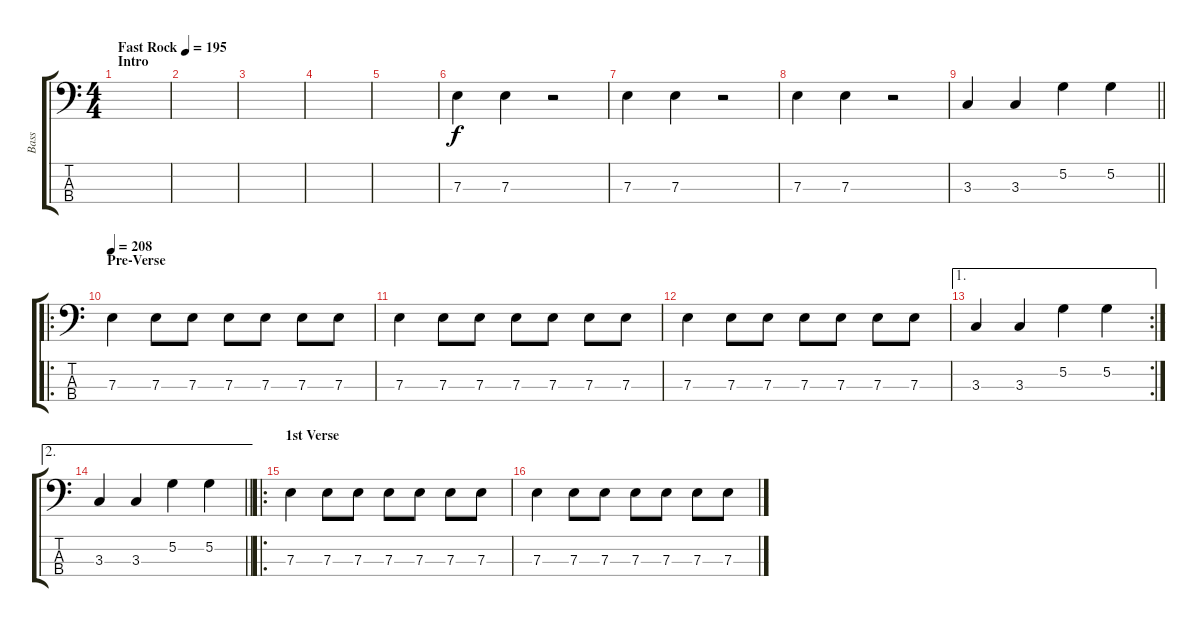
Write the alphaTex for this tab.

\track ("Bass" "Bass") {instrument electricbassfinger}
\staff {score tabs}
\tuning (G2 D2 A1 E1) {hide}
\ts (4 4)
\section ("" "Intro")
\tempo (195 "Fast Rock")
\clef f4
\ks c
|
|
|
|
|
7.3.4 7.3.4 r.2 |
7.3.4 7.3.4 r.2 |
7.3.4 7.3.4 r.2 |
\barLineRight lightlight
3.3.4 3.3.4 5.2.4 5.2.4 |
\ro
\section ("" "Pre-Verse")
\tempo 208
7.3.4 7.3.8 7.3.8 7.3.8 7.3.8 7.3.8 7.3.8 |
7.3.4 7.3.8 7.3.8 7.3.8 7.3.8 7.3.8 7.3.8 |
7.3.4 7.3.8 7.3.8 7.3.8 7.3.8 7.3.8 7.3.8 |
\ae 1
\rc 2
3.3.4 3.3.4 5.2.4 5.2.4 |
\ae 2
\barLineRight lightlight
3.3.4 3.3.4 5.2.4 5.2.4 |
\ro
\section ("" "1st Verse")
7.3.4 7.3.8 7.3.8 7.3.8 7.3.8 7.3.8 7.3.8 |
7.3.4 7.3.8 7.3.8 7.3.8 7.3.8 7.3.8 7.3.8
